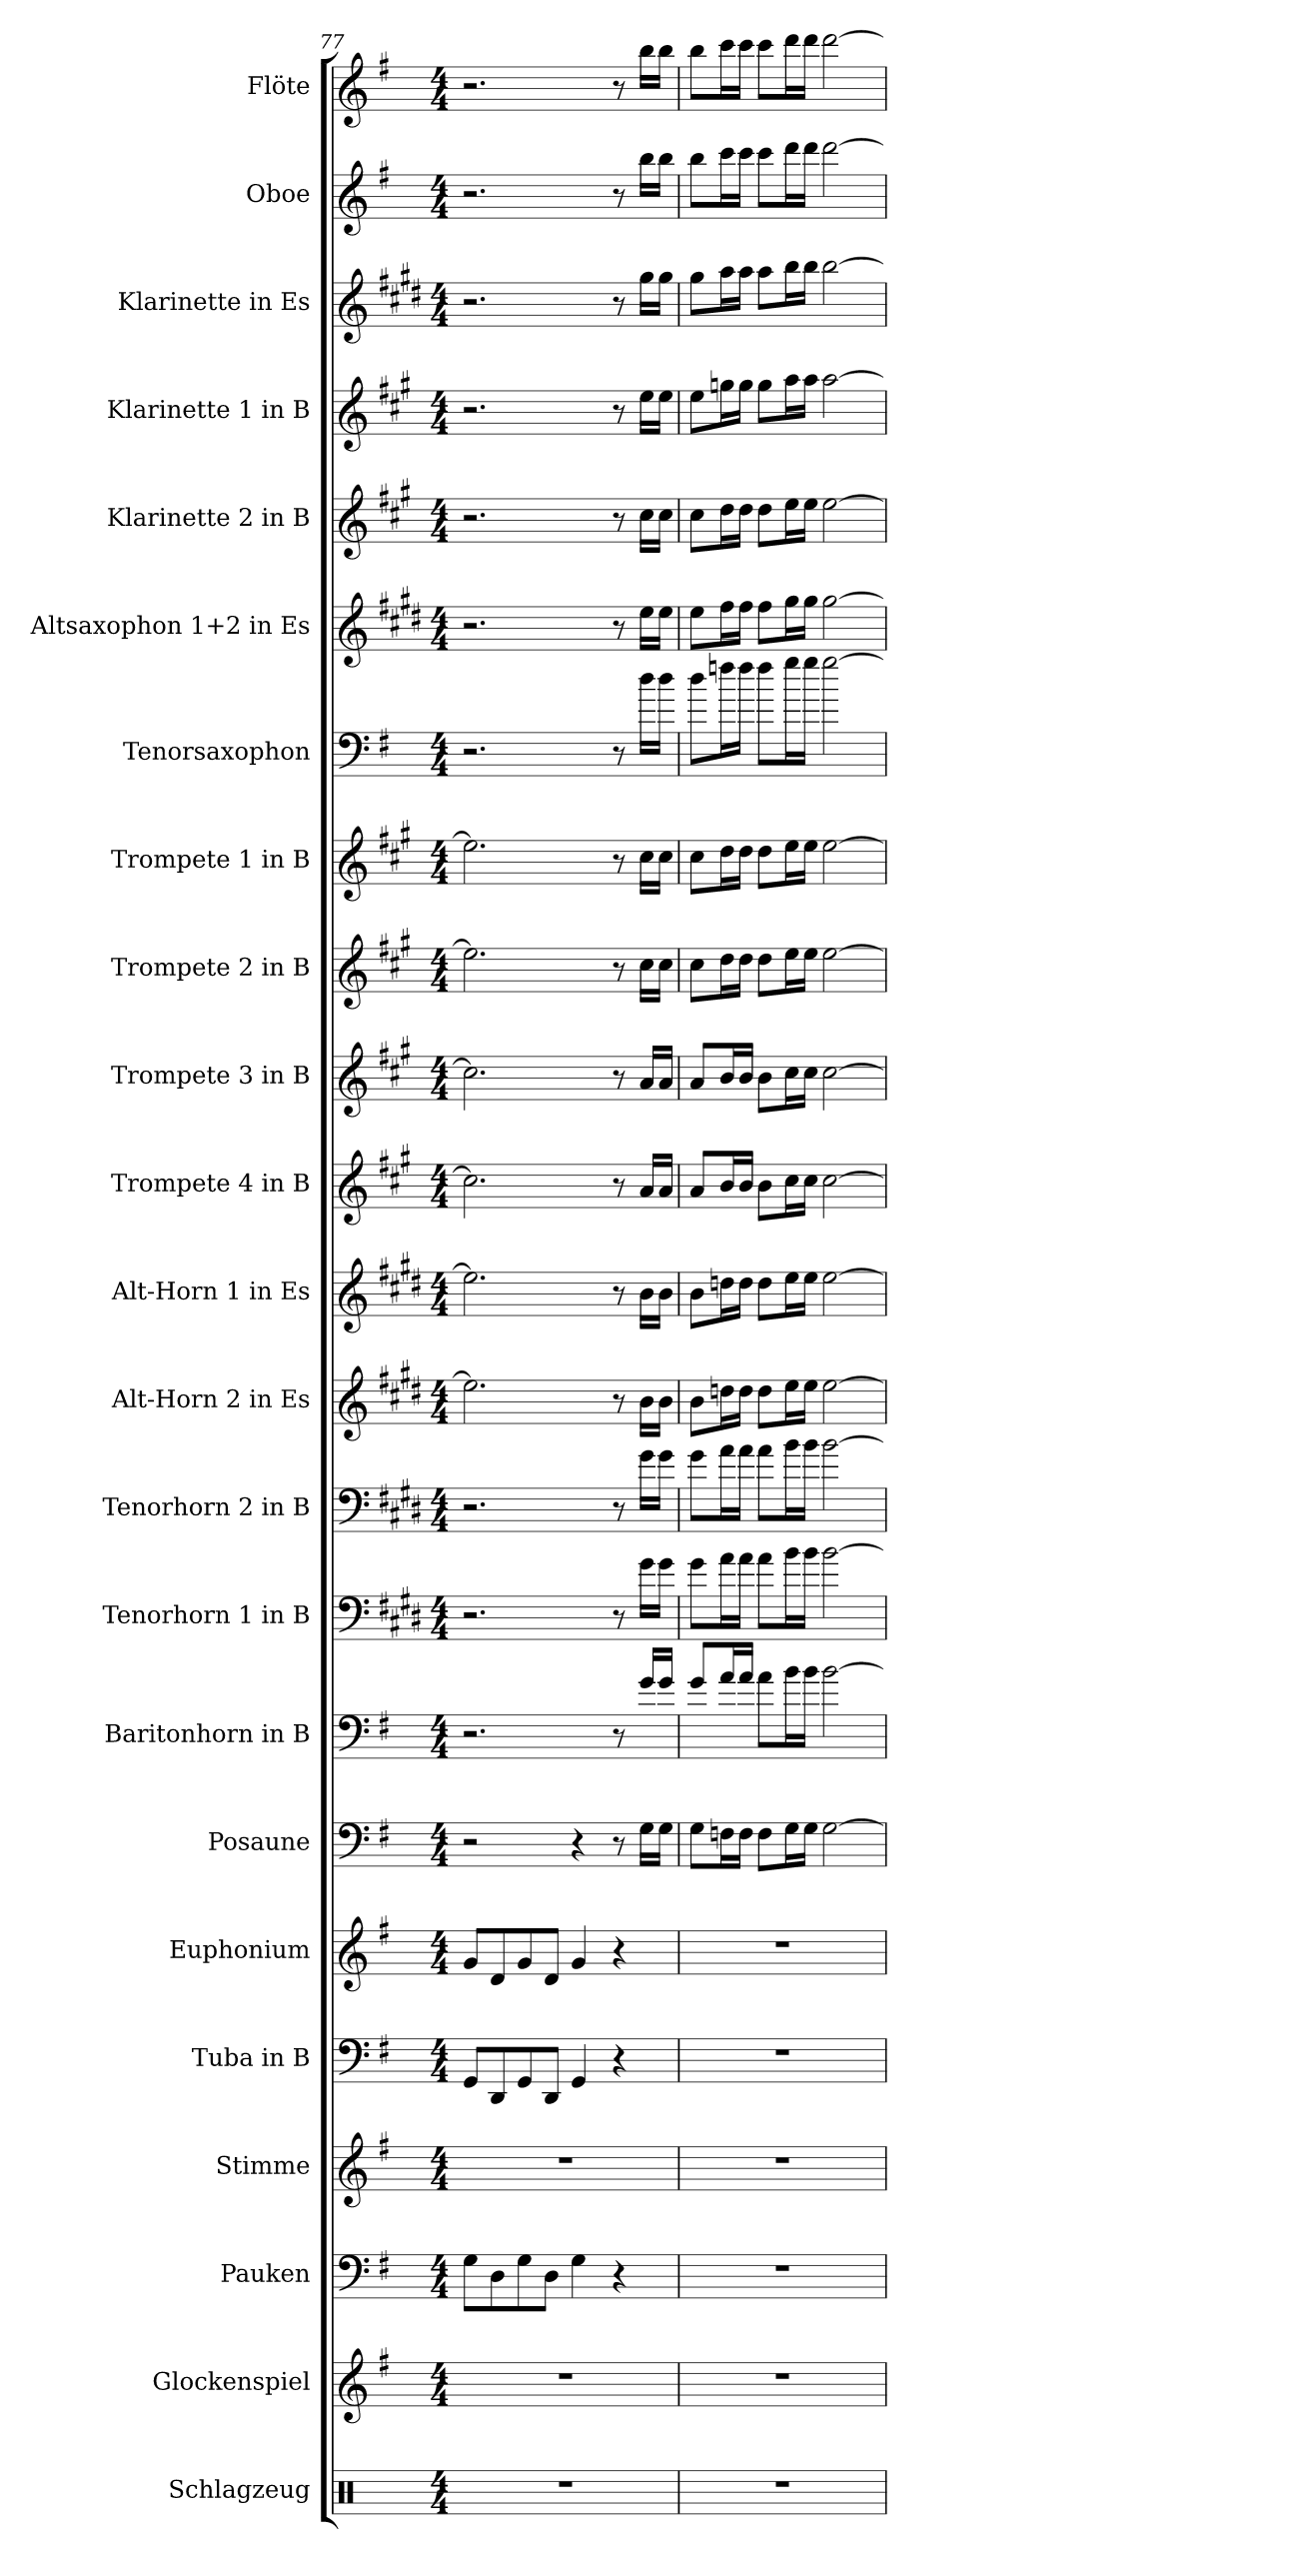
**kern	**kern	**kern	**kern	**kern	**kern	**kern	**kern	**kern	**kern	**kern	**kern	**kern	**kern	**kern	**kern	**kern	**kern	**kern	**kern	**kern	**kern	**kern
*part23	*part22	*part21	*part20	*part19	*part18	*part17	*part16	*part15	*part14	*part13	*part12	*part11	*part10	*part9	*part8	*part7	*part6	*part5	*part4	*part3	*part2	*part1
*staff23	*staff22	*staff21	*staff20	*staff19	*staff18	*staff17	*staff16	*staff15	*staff14	*staff13	*staff12	*staff11	*staff10	*staff9	*staff8	*staff7	*staff6	*staff5	*staff4	*staff3	*staff2	*staff1
*I"Schlagzeug	*I"Glockenspiel	*I"Pauken	*I"Stimme	*I"Tuba in B	*I"Euphonium	*I"Posaune	*I"Baritonhorn in B	*I"Tenorhorn  1 in B	*I"Tenorhorn 2 in B	*I"Alt-Horn 2 in Es	*I"Alt-Horn 1 in Es	*I"Trompete 4 in B	*I"Trompete 3 in B	*I"Trompete 2  in B	*I"Trompete 1 in B	*I"Tenorsaxophon	*I"Altsaxophon 1+2 in Es	*I"Klarinette 2  in B	*I"Klarinette 1 in B	*I"Klarinette in Es	*I"Oboe	*I"Flöte
*clefX	*clefG2	*clefF4	*clefG2	*clefF4	*clefG2	*clefF4	*clefF4	*clefF4	*clefF4	*clefG2	*clefG2	*clefG2	*clefG2	*clefG2	*clefG2	*clefF4	*clefG2	*clefG2	*clefG2	*clefG2	*clefG2	*clefG2
*	*ITrd-14c-24	*	*	*	*ITrd8c14	*	*ITrd8c14	*ITrd5c9	*ITrd5c9	*ITrd5c9	*ITrd5c9	*ITrd1c2	*ITrd1c2	*ITrd1c2	*ITrd1c2	*ITrd8c14	*ITrd5c9	*ITrd1c2	*ITrd1c2	*ITrd-2c-3	*	*
*k[]	*k[f#]	*k[f#]	*k[f#]	*k[f#]	*k[f#]	*k[f#]	*k[f#]	*k[f#]	*k[f#]	*k[f#]	*k[f#]	*k[f#]	*k[f#]	*k[f#]	*k[f#]	*k[f#]	*k[f#]	*k[f#]	*k[f#]	*k[f#]	*k[f#]	*k[f#]
*C:	*G:	*G:	*G:	*G:	*G:	*G:	*G:	*G:	*G:	*G:	*G:	*G:	*G:	*G:	*G:	*G:	*G:	*G:	*G:	*G:	*G:	*G:
*M4/4	*M4/4	*M4/4	*M4/4	*M4/4	*M4/4	*M4/4	*M4/4	*M4/4	*M4/4	*M4/4	*M4/4	*M4/4	*M4/4	*M4/4	*M4/4	*M4/4	*M4/4	*M4/4	*M4/4	*M4/4	*M4/4	*M4/4
=77	=77	=77	=77	=77	=77	=77	=77	=77	=77	=77	=77	=77	=77	=77	=77	=77	=77	=77	=77	=77	=77	=77
1r	1r	8Gi\L	1r	8GGi/L	8Gi/L	2r	2.r	2.r	2.r	2.gi\]	2.gi\]	2.bi\]	2.bi\]	2.ddi\]	2.ddi\]	2.r	2.r	2.r	2.r	2.r	2.r	2.r
.	.	8Di\	.	8DDi/	8Di/	.	.	.	.	.	.	.	.	.	.	.	.	.	.	.	.	.
.	.	8Gi\	.	8GGi/	8Gi/	.	.	.	.	.	.	.	.	.	.	.	.	.	.	.	.	.
.	.	8Di\J	.	8DDi/J	8Di/J	.	.	.	.	.	.	.	.	.	.	.	.	.	.	.	.	.
.	.	4Gi\	.	4GGi/	4Gi/	4r	.	.	.	.	.	.	.	.	.	.	.	.	.	.	.	.
.	.	4r	.	4r	4r	8r	8r	8r	8r	8r	8r	8r	8r	8r	8r	8r	8r	8r	8r	8r	8r	8r
.	.	.	.	.	.	16Gi\LL	16Gi/LL	16Bi\LL	16Bi\LL	16di\LL	16di\LL	16gi/LL	16gi/LL	16bi\LL	16bi\LL	16di\LL	16gi\LL	16bi\LL	16ddi\LL	16bbi\LL	16bbi\LL	16bbi\LL
.	.	.	.	.	.	16Gi\JJ	16Gi/JJ	16Bi\JJ	16Bi\JJ	16di\JJ	16di\JJ	16gi/JJ	16gi/JJ	16bi\JJ	16bi\JJ	16di\JJ	16gi\JJ	16bi\JJ	16ddi\JJ	16bbi\JJ	16bbi\JJ	16bbi\JJ
=78	=78	=78	=78	=78	=78	=78	=78	=78	=78	=78	=78	=78	=78	=78	=78	=78	=78	=78	=78	=78	=78	=78
1r	1r	1r	1r	1r	1r	8Gi\L	8Gi/L	8Bi\L	8Bi\L	8di\L	8di\L	8gi/L	8gi/L	8bi\L	8bi\L	8di\L	8gi\L	8bi\L	8ddi\L	8bbi\L	8bbi\L	8bbi\L
.	.	.	.	.	.	16Fni\L	16Ai/L	16ci\L	16ci\L	16fni\L	16fni\L	16ai/L	16ai/L	16cci\L	16cci\L	16fni\L	16ai\L	16cci\L	16ffni\L	16ccci\L	16ccci\L	16ccci\L
.	.	.	.	.	.	16Fi\JJ	16Ai/JJ	16ci\JJ	16ci\JJ	16fi\JJ	16fi\JJ	16ai/JJ	16ai/JJ	16cci\JJ	16cci\JJ	16fi\JJ	16ai\JJ	16cci\JJ	16ffi\JJ	16ccci\JJ	16ccci\JJ	16ccci\JJ
.	.	.	.	.	.	8Fi\L	8Ai\L	8ci\L	8ci\L	8fi\L	8fi\L	8ai\L	8ai\L	8cci\L	8cci\L	8fi\L	8ai\L	8cci\L	8ffi\L	8ccci\L	8ccci\L	8ccci\L
.	.	.	.	.	.	16Gi\L	16Bi\L	16di\L	16di\L	16gi\L	16gi\L	16bi\L	16bi\L	16ddi\L	16ddi\L	16gi\L	16bi\L	16ddi\L	16ggi\L	16dddi\L	16dddi\L	16dddi\L
.	.	.	.	.	.	16Gi\JJ	16Bi\JJ	16di\JJ	16di\JJ	16gi\JJ	16gi\JJ	16bi\JJ	16bi\JJ	16ddi\JJ	16ddi\JJ	16gi\JJ	16bi\JJ	16ddi\JJ	16ggi\JJ	16dddi\JJ	16dddi\JJ	16dddi\JJ
.	.	.	.	.	.	[>2Gi\	[>2Bi\	[>2di\	[>2di\	[>2gi\	[>2gi\	[>2bi\	[>2bi\	[>2ddi\	[>2ddi\	[>2gi\	[>2bi\	[>2ddi\	[>2ggi\	[>2dddi\	[>2dddi\	[>2dddi\
=	=	=	=	=	=	=	=	=	=	=	=	=	=	=	=	=	=	=	=	=	=	=
*-	*-	*-	*-	*-	*-	*-	*-	*-	*-	*-	*-	*-	*-	*-	*-	*-	*-	*-	*-	*-	*-	*-
